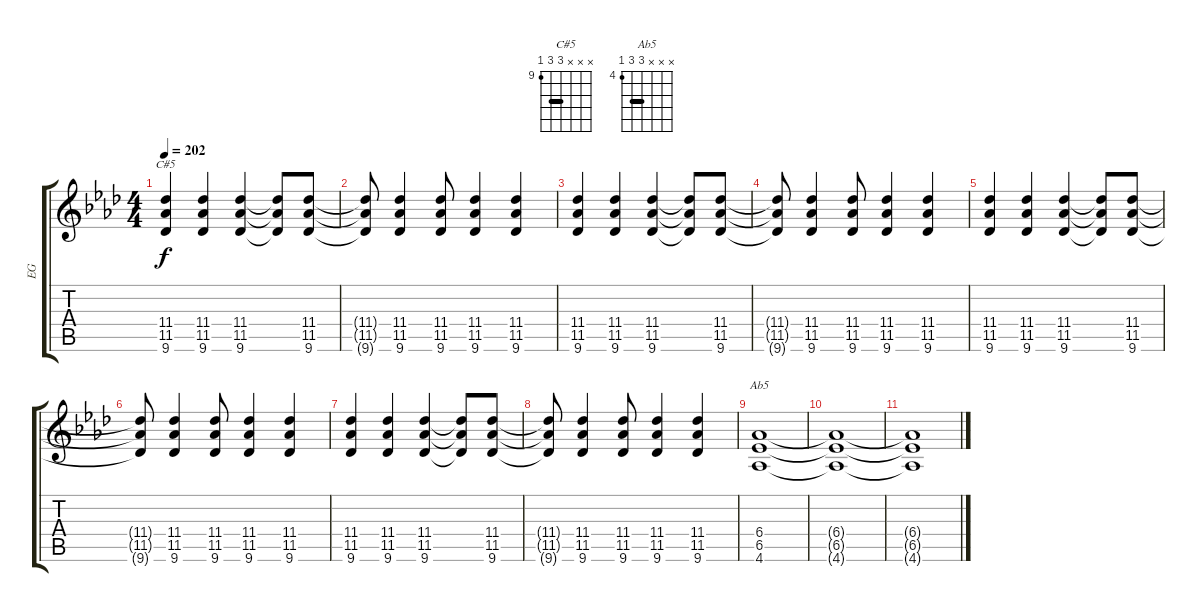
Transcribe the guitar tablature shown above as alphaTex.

\track ("EG" "EG") {instrument overdrivenguitar}
\staff {score tabs}
\tuning (E4 B3 G3 D3 A2 E2) {hide}
\chord ("C#5" x x x 11 11 9) {firstfret 9 barre 11}
\chord ("Ab5" x x x 6 6 4) {firstfret 4 barre 6}
\ts (4 4)
\tempo 202
\clef g2
\ks ab
(11.4 11.5 9.6).4{ch "C#5" dy f} (11.4 11.5 9.6).4 (11.4 11.5 9.6).4 (11.4{t} 11.5{t} 9.6{t}).8 (11.4 11.5 9.6).8 |
(11.4{t} 11.5{t} 9.6{t}).8 (11.4 11.5 9.6).4 (11.4 11.5 9.6).8 (11.4 11.5 9.6).4 (11.4 11.5 9.6).4 |
(11.4 11.5 9.6).4 (11.4 11.5 9.6).4 (11.4 11.5 9.6).4 (11.4{t} 11.5{t} 9.6{t}).8 (11.4 11.5 9.6).8 |
(11.4{t} 11.5{t} 9.6{t}).8 (11.4 11.5 9.6).4 (11.4 11.5 9.6).8 (11.4 11.5 9.6).4 (11.4 11.5 9.6).4 |
(11.4 11.5 9.6).4 (11.4 11.5 9.6).4 (11.4 11.5 9.6).4 (11.4{t} 11.5{t} 9.6{t}).8 (11.4 11.5 9.6).8 |
(11.4{t} 11.5{t} 9.6{t}).8 (11.4 11.5 9.6).4 (11.4 11.5 9.6).8 (11.4 11.5 9.6).4 (11.4 11.5 9.6).4 |
(11.4 11.5 9.6).4 (11.4 11.5 9.6).4 (11.4 11.5 9.6).4 (11.4{t} 11.5{t} 9.6{t}).8 (11.4 11.5 9.6).8 |
(11.4{t} 11.5{t} 9.6{t}).8 (11.4 11.5 9.6).4 (11.4 11.5 9.6).8 (11.4 11.5 9.6).4 (11.4 11.5 9.6).4 |
(6.4 6.5 4.6).1{ch "Ab5"} |
(6.4{t} 6.5{t} 4.6{t}).1 |
(6.4{t} 6.5{t} 4.6{t}).1
